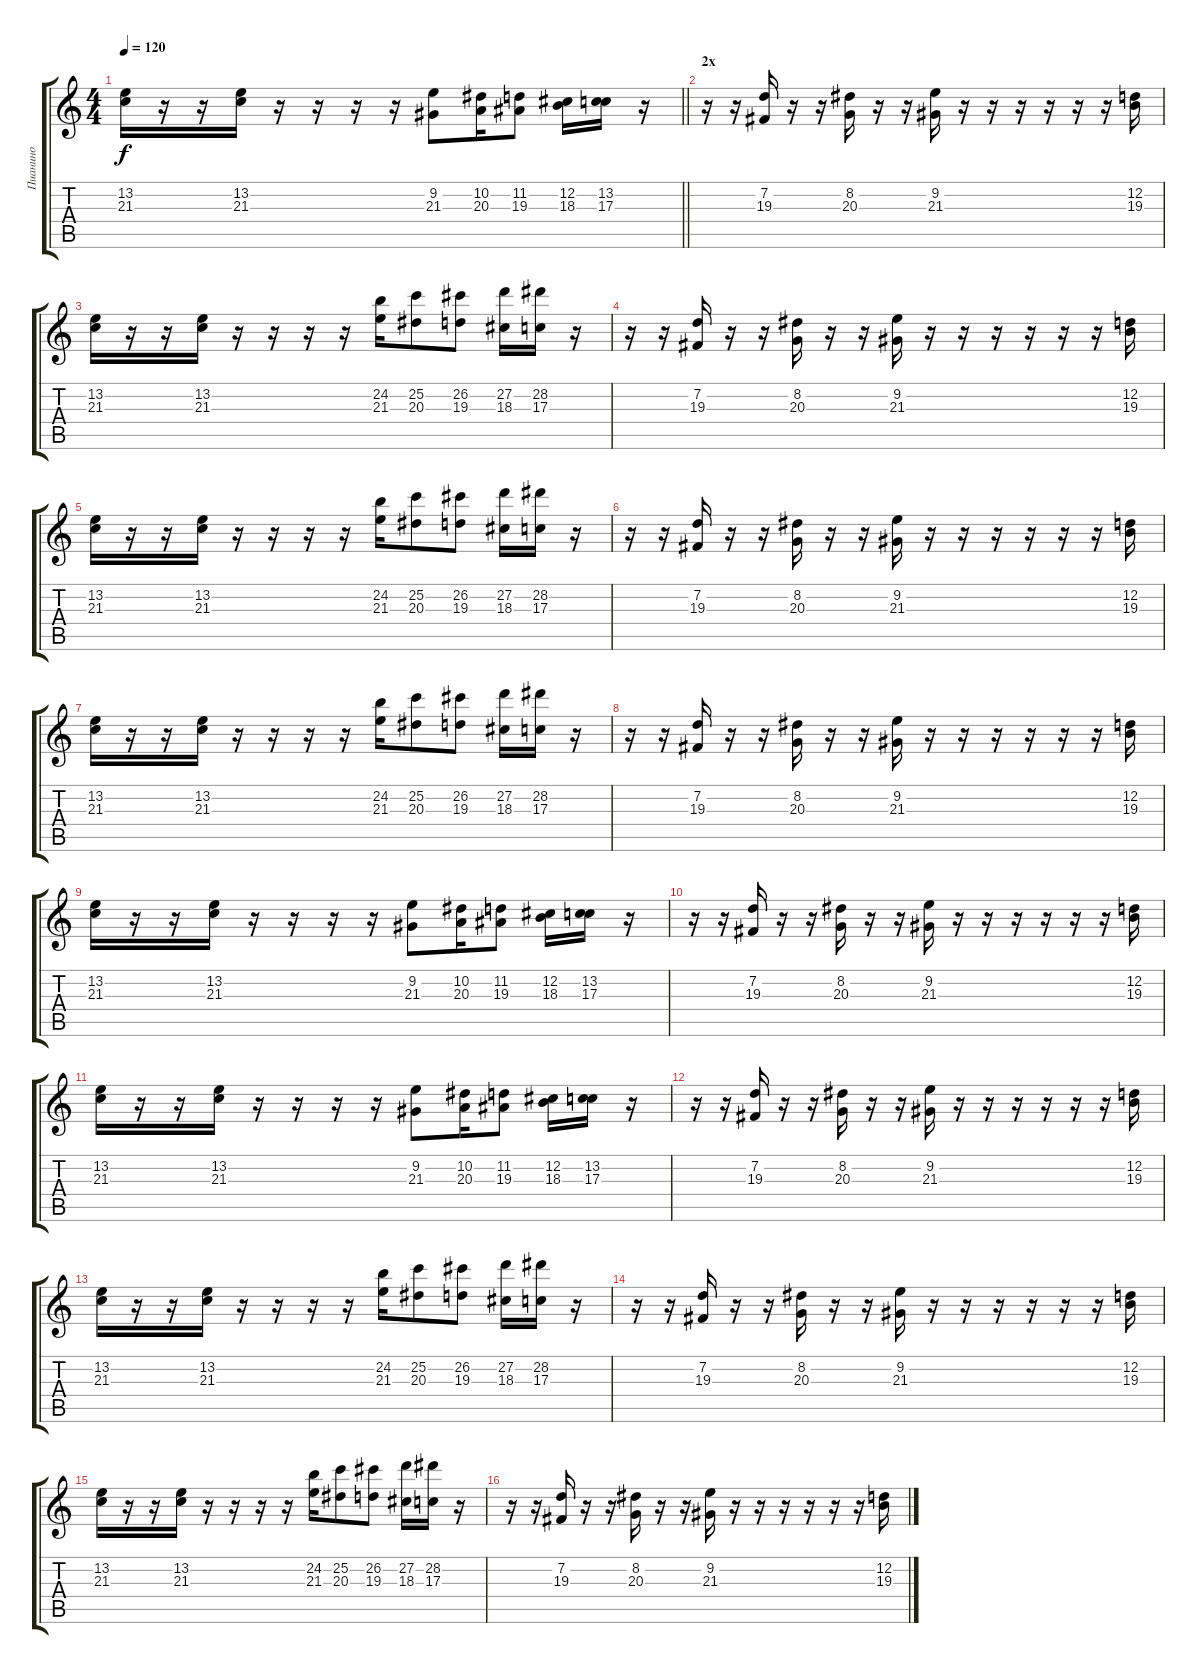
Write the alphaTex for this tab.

\track ("Пианино" "Пианино") {instrument acousticgrandpiano}
\staff {score tabs}
\tuning (E4 B3 G3 D3 A2 E2) {hide}
\ts (4 4)
\tempo 120
\clef g2
\barLineRight lightlight
\ks c
(13.2 21.3).16{dy f} r.16 r.16 (13.2 21.3).16 r.16 r.16 r.16 r.16 (9.2 21.3).8 (10.2 20.3).16 (11.2 19.3).8 (12.2 18.3).16 (13.2 17.3).16 r.16 |
\section ("" "2х")
r.16 r.16 (7.2 19.3).16 r.16 r.16 (8.2 20.3).16 r.16 r.16 (9.2 21.3).16 r.16 r.16 r.16 r.16 r.16 r.16 (12.2 19.3).16 |
(13.2 21.3).16 r.16 r.16 (13.2 21.3).16 r.16 r.16 r.16 r.16 (24.2 21.3).16 (25.2 20.3).8 (26.2 19.3).8 (27.2 18.3).16 (28.2 17.3).16 r.16 |
r.16 r.16 (7.2 19.3).16 r.16 r.16 (8.2 20.3).16 r.16 r.16 (9.2 21.3).16 r.16 r.16 r.16 r.16 r.16 r.16 (12.2 19.3).16 |
(13.2 21.3).16 r.16 r.16 (13.2 21.3).16 r.16 r.16 r.16 r.16 (24.2 21.3).16 (25.2 20.3).8 (26.2 19.3).8 (27.2 18.3).16 (28.2 17.3).16 r.16 |
r.16 r.16 (7.2 19.3).16 r.16 r.16 (8.2 20.3).16 r.16 r.16 (9.2 21.3).16 r.16 r.16 r.16 r.16 r.16 r.16 (12.2 19.3).16 |
(13.2 21.3).16 r.16 r.16 (13.2 21.3).16 r.16 r.16 r.16 r.16 (24.2 21.3).16 (25.2 20.3).8 (26.2 19.3).8 (27.2 18.3).16 (28.2 17.3).16 r.16 |
r.16 r.16 (7.2 19.3).16 r.16 r.16 (8.2 20.3).16 r.16 r.16 (9.2 21.3).16 r.16 r.16 r.16 r.16 r.16 r.16 (12.2 19.3).16 |
(13.2 21.3).16 r.16 r.16 (13.2 21.3).16 r.16 r.16 r.16 r.16 (9.2 21.3).8 (10.2 20.3).16 (11.2 19.3).8 (12.2 18.3).16 (13.2 17.3).16 r.16 |
r.16 r.16 (7.2 19.3).16 r.16 r.16 (8.2 20.3).16 r.16 r.16 (9.2 21.3).16 r.16 r.16 r.16 r.16 r.16 r.16 (12.2 19.3).16 |
(13.2 21.3).16 r.16 r.16 (13.2 21.3).16 r.16 r.16 r.16 r.16 (9.2 21.3).8 (10.2 20.3).16 (11.2 19.3).8 (12.2 18.3).16 (13.2 17.3).16 r.16 |
r.16 r.16 (7.2 19.3).16 r.16 r.16 (8.2 20.3).16 r.16 r.16 (9.2 21.3).16 r.16 r.16 r.16 r.16 r.16 r.16 (12.2 19.3).16 |
(13.2 21.3).16 r.16 r.16 (13.2 21.3).16 r.16 r.16 r.16 r.16 (24.2 21.3).16 (25.2 20.3).8 (26.2 19.3).8 (27.2 18.3).16 (28.2 17.3).16 r.16 |
r.16 r.16 (7.2 19.3).16 r.16 r.16 (8.2 20.3).16 r.16 r.16 (9.2 21.3).16 r.16 r.16 r.16 r.16 r.16 r.16 (12.2 19.3).16 |
(13.2 21.3).16 r.16 r.16 (13.2 21.3).16 r.16 r.16 r.16 r.16 (24.2 21.3).16 (25.2 20.3).8 (26.2 19.3).8 (27.2 18.3).16 (28.2 17.3).16 r.16 |
r.16 r.16 (7.2 19.3).16 r.16 r.16 (8.2 20.3).16 r.16 r.16 (9.2 21.3).16 r.16 r.16 r.16 r.16 r.16 r.16 (12.2 19.3).16
